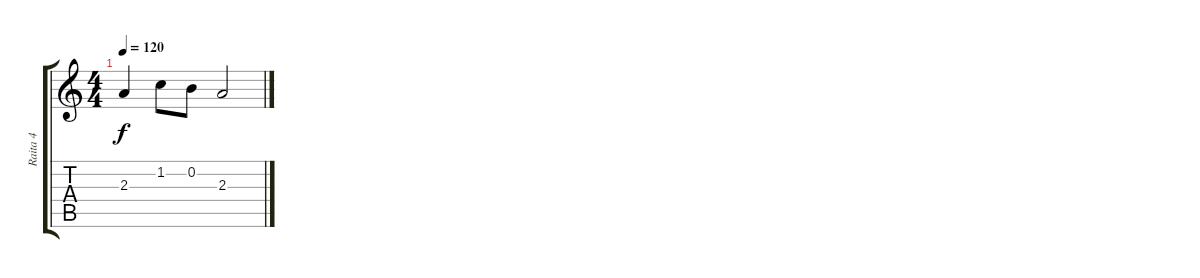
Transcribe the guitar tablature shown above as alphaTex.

\track ("Raita 4" "Raita 4") {instrument overdrivenguitar}
\staff {score tabs}
\tuning (E4 B3 G3 D3 A2 E2) {hide}
\ts (4 4)
\tempo 120
\clef g2
\ks c
2.3{t}.4{dy f} 1.2.8 0.2.8 2.3.2
